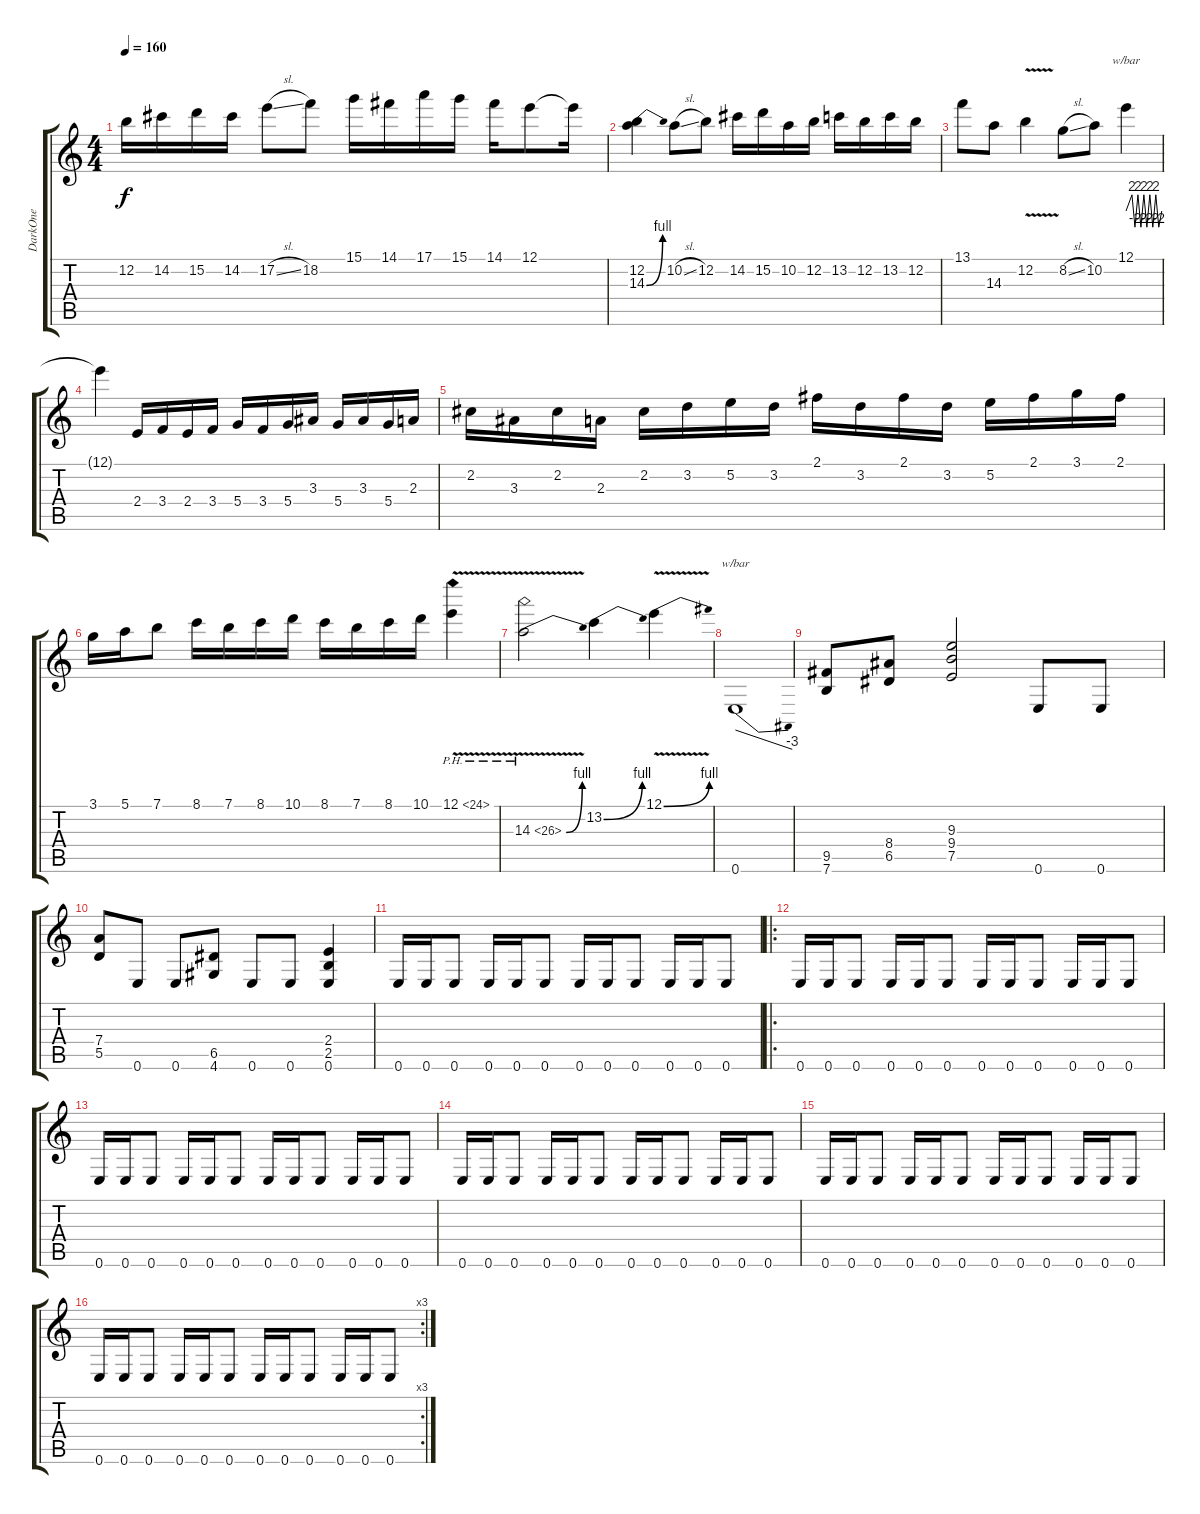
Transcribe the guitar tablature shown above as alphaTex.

\track ("DarkOne" "DarkOne") {instrument distortionguitar}
\staff {score tabs}
\tuning (E4 B3 G3 D3 A2 E2) {hide}
\ts (4 4)
\tempo 160
\clef g2
\ks c
12.2.16{dy f} 14.2.16 15.2.16 14.2.16 17.2{sl}.8 18.2.8 15.1.16 14.1.16 17.1.16 15.1.16 14.1.16 12.1.8 12.1{t}.16 |
(12.2 14.3{be (bend 0 0 60 4)}).4 10.2{sl}.8 12.2.8 14.2.16 15.2.16 10.2.16 12.2.16 13.2.16 12.2.16 13.2.16 12.2.16 |
13.1.8 14.3.8 12.2{v}.4 8.2{sl}.8 10.2.8 12.1.4{tbe (custom default 0 0 10 8 15 -8 20 8 25 -8 30 8 35 -8 40 8 45 -8 50 8 55 -8 60 0)} |
12.1{t}.4 2.4.16 3.4.16 2.4.16 3.4.16 5.4.16 3.4.16 5.4.16 3.3.16 5.4.16 3.3.16 5.4.16 2.3.16 |
2.2.16 3.3.16 2.2.16 2.3.16 2.2.16 3.2.16 5.2.16 3.2.16 2.1.16 3.2.16 2.1.16 3.2.16 5.2.16 2.1.16 3.1.16 2.1.16 |
3.1.16 5.1.16 7.1.8 8.1.16 7.1.16 8.1.16 10.1.16 8.1.16 7.1.16 8.1.16 10.1.16 12.1{ph 12 v}.4 |
14.3{be (bend 0 0 60 4) ph 12 v}.2 13.2{be (bend 0 0 60 4)}.4 12.1{be (bend 0 0 60 4) v}.4 |
0.6.1{tbe (dive default 0 0 60 -12)} |
(9.5 7.6).8 (8.4 6.5).8 (9.3 9.4 7.5).2 0.6.8 0.6.8 |
(7.4 5.5).8 0.6.8 0.6.8 (6.5 4.6).8 0.6.8 0.6.8 (2.4 2.5 0.6).4 |
0.6.16 0.6.16 0.6.8 0.6.16 0.6.16 0.6.8 0.6.16 0.6.16 0.6.8 0.6.16 0.6.16 0.6.8 |
\ro
0.6.16 0.6.16 0.6.8 0.6.16 0.6.16 0.6.8 0.6.16 0.6.16 0.6.8 0.6.16 0.6.16 0.6.8 |
0.6.16 0.6.16 0.6.8 0.6.16 0.6.16 0.6.8 0.6.16 0.6.16 0.6.8 0.6.16 0.6.16 0.6.8 |
0.6.16 0.6.16 0.6.8 0.6.16 0.6.16 0.6.8 0.6.16 0.6.16 0.6.8 0.6.16 0.6.16 0.6.8 |
0.6.16 0.6.16 0.6.8 0.6.16 0.6.16 0.6.8 0.6.16 0.6.16 0.6.8 0.6.16 0.6.16 0.6.8 |
\rc 3
0.6.16 0.6.16 0.6.8 0.6.16 0.6.16 0.6.8 0.6.16 0.6.16 0.6.8 0.6.16 0.6.16 0.6.8
